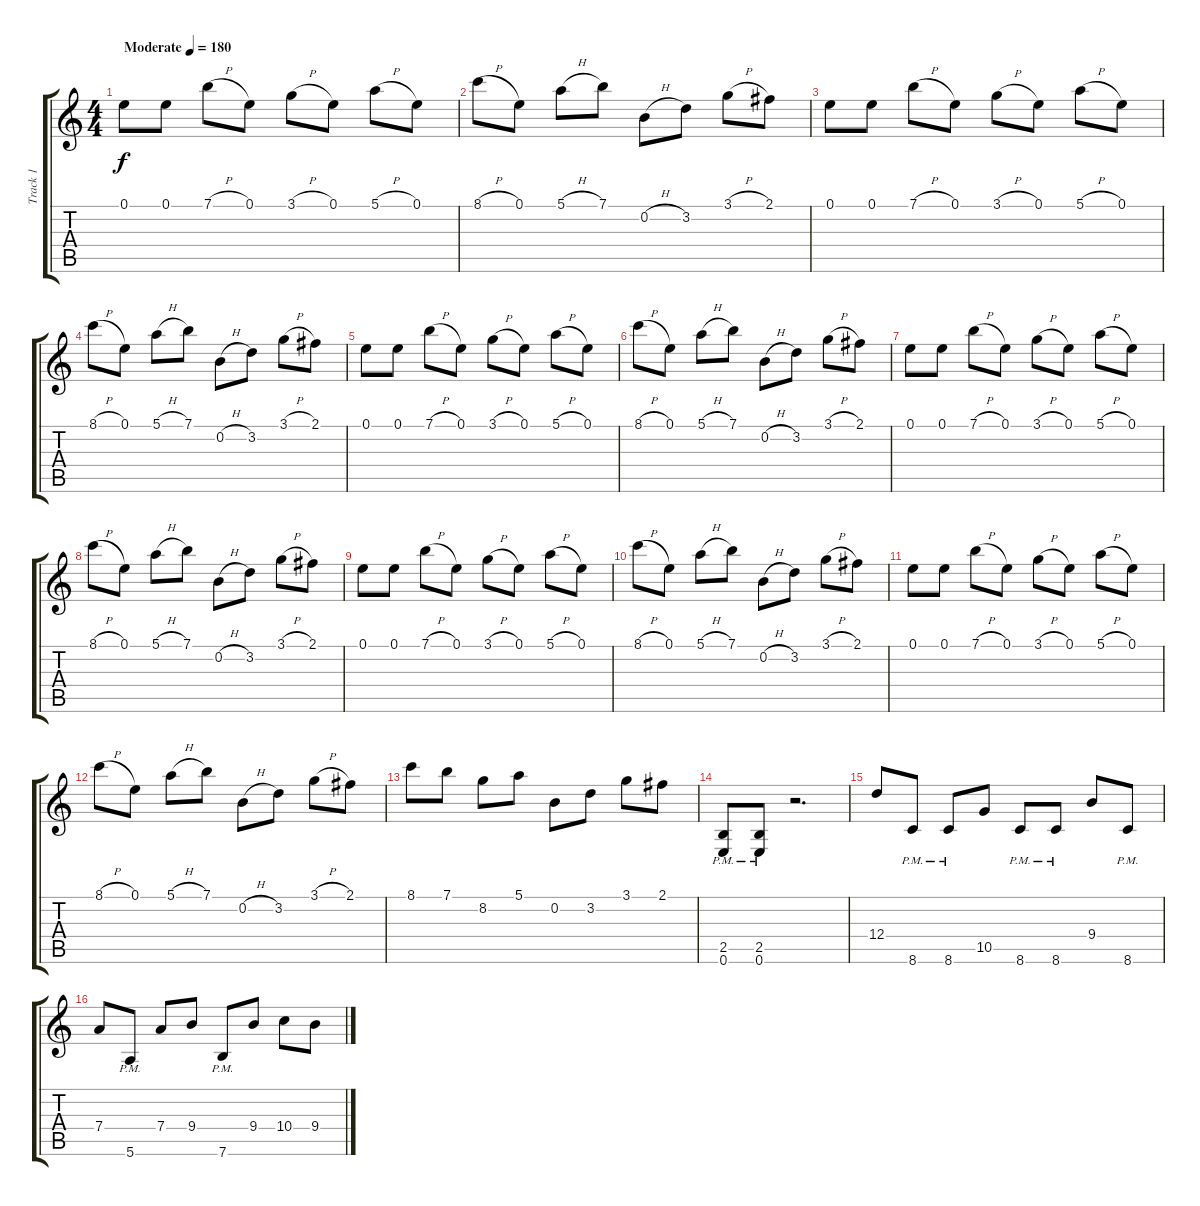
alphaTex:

\track ("Track 1" "Track 1") {instrument distortionguitar}
\staff {score tabs}
\tuning (E4 B3 G3 D3 A2 E2) {hide}
\ts (4 4)
\tempo (180 "Moderate")
\clef g2
\ks c
0.1.8{dy f instrument distortionguitar} 0.1.8 7.1{h}.8 0.1.8 3.1{h}.8 0.1.8 5.1{h}.8 0.1.8 |
8.1{h}.8 0.1.8 5.1{h}.8 7.1.8 0.2{h}.8 3.2.8 3.1{h}.8 2.1.8 |
0.1.8 0.1.8 7.1{h}.8 0.1.8 3.1{h}.8 0.1.8 5.1{h}.8 0.1.8 |
8.1{h}.8 0.1.8 5.1{h}.8 7.1.8 0.2{h}.8 3.2.8 3.1{h}.8 2.1.8 |
0.1.8 0.1.8 7.1{h}.8 0.1.8 3.1{h}.8 0.1.8 5.1{h}.8 0.1.8 |
8.1{h}.8 0.1.8 5.1{h}.8 7.1.8 0.2{h}.8 3.2.8 3.1{h}.8 2.1.8 |
0.1.8 0.1.8 7.1{h}.8 0.1.8 3.1{h}.8 0.1.8 5.1{h}.8 0.1.8 |
8.1{h}.8 0.1.8 5.1{h}.8 7.1.8 0.2{h}.8 3.2.8 3.1{h}.8 2.1.8 |
0.1.8 0.1.8 7.1{h}.8 0.1.8 3.1{h}.8 0.1.8 5.1{h}.8 0.1.8 |
8.1{h}.8 0.1.8 5.1{h}.8 7.1.8 0.2{h}.8 3.2.8 3.1{h}.8 2.1.8 |
0.1.8 0.1.8 7.1{h}.8 0.1.8 3.1{h}.8 0.1.8 5.1{h}.8 0.1.8 |
8.1{h}.8 0.1.8 5.1{h}.8 7.1.8 0.2{h}.8 3.2.8 3.1{h}.8 2.1.8 |
8.1.8 7.1.8 8.2.8 5.1.8 0.2.8 3.2.8 3.1.8 2.1.8 |
(2.5{pm} 0.6{pm}).8 (2.5{pm} 0.6{pm}).8 r.2{d} |
12.4.8 8.6{pm}.8 8.6{pm}.8 10.5.8 8.6{pm}.8 8.6{pm}.8 9.4.8 8.6{pm}.8 |
7.4.8 5.6{pm}.8 7.4.8 9.4.8 7.6{pm}.8 9.4.8 10.4.8 9.4.8
